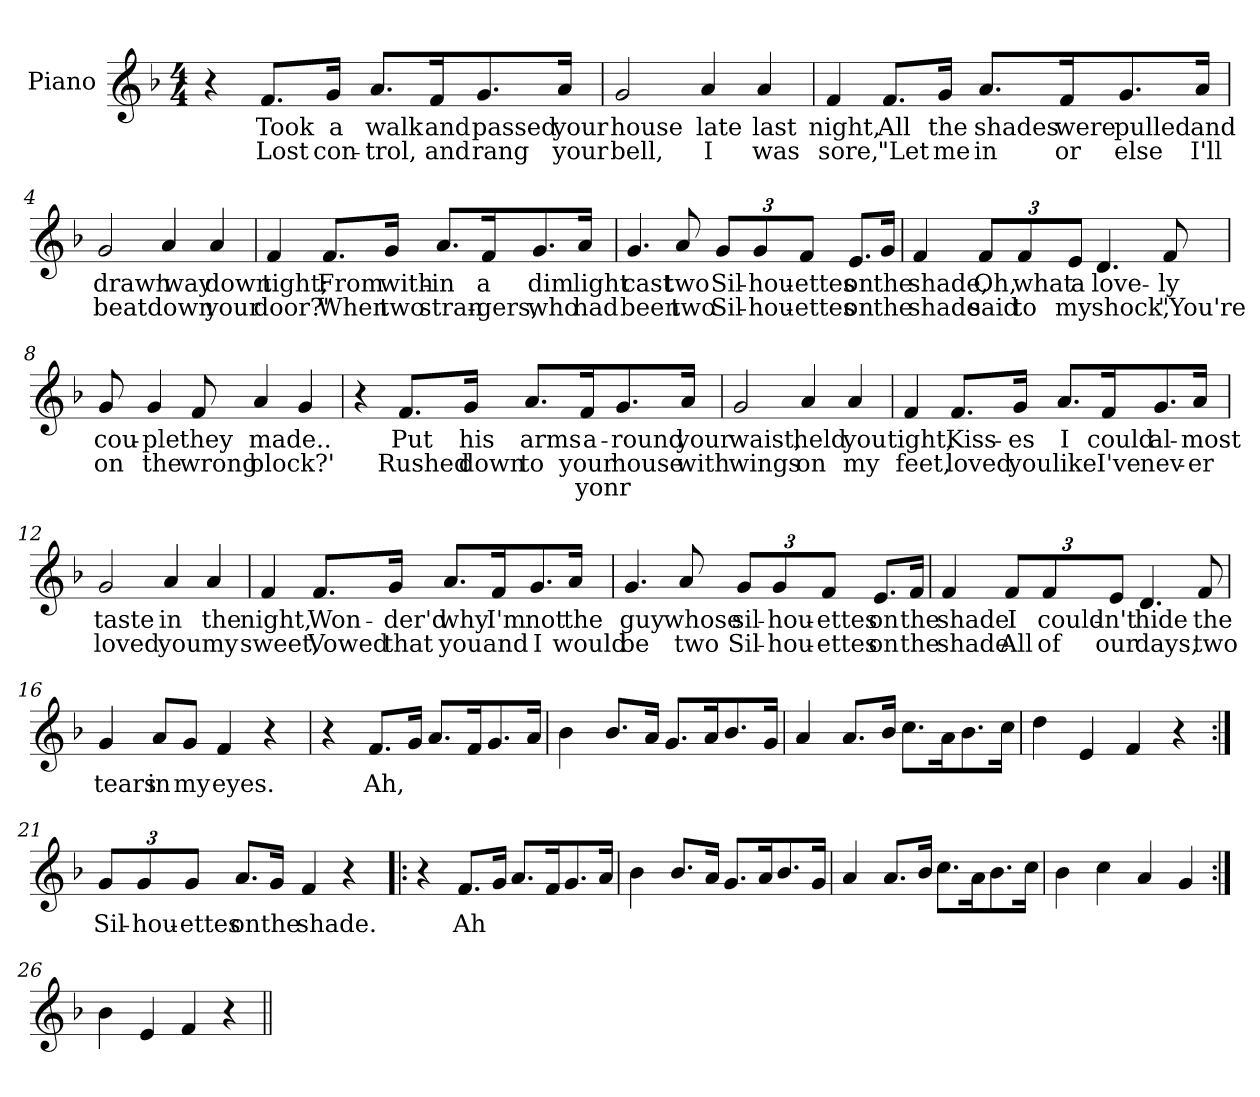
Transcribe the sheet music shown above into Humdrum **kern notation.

**kern	**text	**text	**text
*part1	*part1	*part1	*part1
*staff1	*staff1	*staff1	*staff1
*I"Piano	*	*	*
*I'Pno	*	*	*
*clefG2	*	*	*
*k[b-]	*	*	*
*F:	*	*	*
*M4/4	*	*	*
=1	=1	=1	=1
4r	.	.	.
8.f/L	Took	Lost	.
16g/J	a	con-	.
8.a/L	walk	-trol,	.
16f/	and	and	.
8.g/	passed	rang	.
16a/J	your	your	.
=2	=2	=2	=2
2g/	house	bell,	.
4a/	late	I	.
4a/	last	was	.
=3	=3	=3	=3
4f/	night,	sore,	.
8.f/L	All	"Let	.
16g/J	the	me	.
8.a/L	shades	in	.
16f/	were	or	.
8.g/	pulled	else	.
16a/J	and	I'll	.
!!LO:LB:g=z
=4	=4	=4	=4
2g/	drawn	beat	.
4a/	'way	down	.
4a/	down	your	.
=5	=5	=5	=5
4f/	tight;	door?'	.
8.f/L	From	When	.
16g/J	with-	two	.
8.a/L	-in	stran-	.
16f/	a	gers,	.
8.g/	dim	who	.
16a/J	light	had	.
=6	=6	=6	=6
4.g/	cast	been	.
8a/	two	two	.
*Xbrackettup	*	*	*
12g/L	Sil-	Sil-	.
12g/	-hou-	-hou-	.
12f/J	-ettes	-ettes	.
8.e/L	on	on	.
16g/J	the	the	.
!!LO:LB:g=z
=7	=7	=7	=7
4f/	shade,	shade	.
12f/L	Oh,	said	.
12f/	what	to	.
12e/J	a	my	.
4.d/	love-	shock,	.
8f/	-ly	"You're	.
=8	=8	=8	=8
8g/	cou-	on	.
4g/	-ple	the	.
8f/	they	wrong	.
4a/	made..	block?'	.
4g/	.	.	.
=9	=9	=9	=9
4r	.	.	.
8.f/L	Put	Rushed	.
16g/J	his	down	.
8.a/L	arms	to	.
16f/	a-	your	yonr
8.g/	-round	house	.
16a/J	your	with	.
=10	=10	=10	=10
2g/	waist,	wings	.
4a/	held	on	.
4a/	you	my	.
!!LO:LB:g=z
=11	=11	=11	=11
4f/	tight,	feet,	.
8.f/L	Kiss-	loved	.
16g/J	-es	you	.
8.a/L	I	like	.
16f/	could	I've	.
8.g/	al-	nev-	.
16a/J	-most	-er	.
=12	=12	=12	=12
2g/	taste	loved	.
4a/	in	you	.
4a/	the	my	.
=13	=13	=13	=13
4f/	night,	sweet,	.
8.f/L	Won-	Vowed	.
16g/J	-der'd	that	.
8.a/L	why	you	.
16f/	I'm	and	.
8.g/	not	I	.
16a/J	the	would	.
!!LO:LB:g=z
=14	=14	=14	=14
4.g/	guy	be	.
8a/	whose	two	.
12g/L	sil-	Sil-	.
12g/	-hou-	-hou-	.
12f/J	-ettes	-ettes	.
8.e/L	on	on	.
16f/J	the	the	.
=15	=15	=15	=15
4f/	shade	shade	.
12f/L	I	All	.
12f/	could-	of	.
12e/J	-n't	our	.
4.d/	hide	days,	.
8f/	the	two	.
=16	=16	=16	=16
4g/	tears	.	.
8a/L	in	.	.
8g/J	my	.	.
4f/	eyes.	.	.
4r	.	.	.
!!LO:LB:g=z
=17	=17	=17	=17
4r	.	.	.
8.f/L	Ah,	.	.
16g/J	.	.	.
8.a/L	.	.	.
16f/	.	.	.
8.g/	.	.	.
16a/J	.	.	.
=18	=18	=18	=18
4b-\	.	.	.
8.b-/L	.	.	.
16a/J	.	.	.
8.g/L	.	.	.
16a/	.	.	.
8.b-/	.	.	.
16g/J	.	.	.
=19	=19	=19	=19
4a/	.	.	.
8.a/L	.	.	.
16b-/J	.	.	.
8.cc\L	.	.	.
16a\	.	.	.
8.b-\	.	.	.
16cc\J	.	.	.
=20	=20	=20	=20
4dd\	.	.	.
4e/	.	.	.
4f/	.	.	.
4r	.	.	.
=21:|!	=21:|!	=21:|!	=21:|!
12g/L	Sil-	.	.
12g/	-hou-	.	.
12g/J	-ettes	.	.
8.a/L	on	.	.
16g/J	the	.	.
4f/	shade.	.	.
4r	.	.	.
!!LO:LB:g=z
=22!|:	=22!|:	=22!|:	=22!|:
4r	.	.	.
8.f/L	Ah	.	.
16g/J	.	.	.
8.a/L	.	.	.
16f/	.	.	.
8.g/	.	.	.
16a/J	.	.	.
=23	=23	=23	=23
4b-\	.	.	.
8.b-/L	.	.	.
16a/J	.	.	.
8.g/L	.	.	.
16a/	.	.	.
8.b-/	.	.	.
16g/J	.	.	.
=24	=24	=24	=24
4a/	.	.	.
8.a/L	.	.	.
16b-/J	.	.	.
8.cc\L	.	.	.
16a\	.	.	.
8.b-\	.	.	.
16cc\J	.	.	.
=25	=25	=25	=25
4b-\	.	.	.
4cc\	.	.	.
4a/	.	.	.
4g/	.	.	.
=26:|!	=26:|!	=26:|!	=26:|!
4b-\	.	.	.
4e/	.	.	.
4f/	.	.	.
4r	.	.	.
=||	=||	=||	=||
*-	*-	*-	*-
